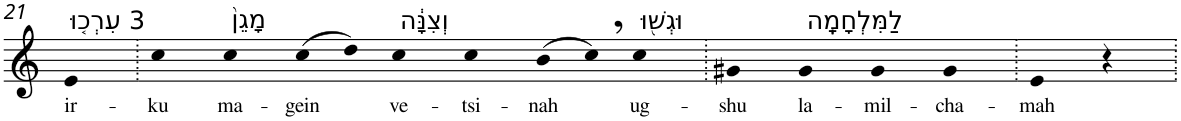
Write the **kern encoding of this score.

**kern	**text
*part1	*part1
*staff1	*staff1
*I"Piano	*
*I'Pno	*
!!LO:PB:g=z
*clefG2	*
*k[]	*
=21	=21
!LO:TX:a:t=3 עִרְכ֤וּ	!
!	!LO:LY:b
4e	ir-
=22.	=22.
!	!LO:LY:b
4cc	-ku
!LO:TX:a:t=מָגֵן֙	!
!	!LO:LY:b
4cc	ma-
!	!LO:LY:b
(>8cc	-gein
8dd)	.
!LO:TX:a:t=וְצִנָּ֔ה	!
!	!LO:LY:b
4cc	ve-
!	!LO:LY:b
4cc	-tsi-
!	!LO:LY:b
(>8b	-nah
8cc,)	.
!LO:TX:a:t=וּגְשׁ֖וּ	!
!	!LO:LY:b
4cc	ug-
=23.	=23.
!	!LO:LY:b
4g#X	-shu
!LO:TX:a:t=לַמִּלְחָמָֽה	!
!	!LO:LY:b
4g#	la-
!	!LO:LY:b
4g#	-mil-
!	!LO:LY:b
4g#	-cha-
=24.	=24.
!	!LO:LY:b
4e	-mah
4r	.
=.	=.
*-	*-
